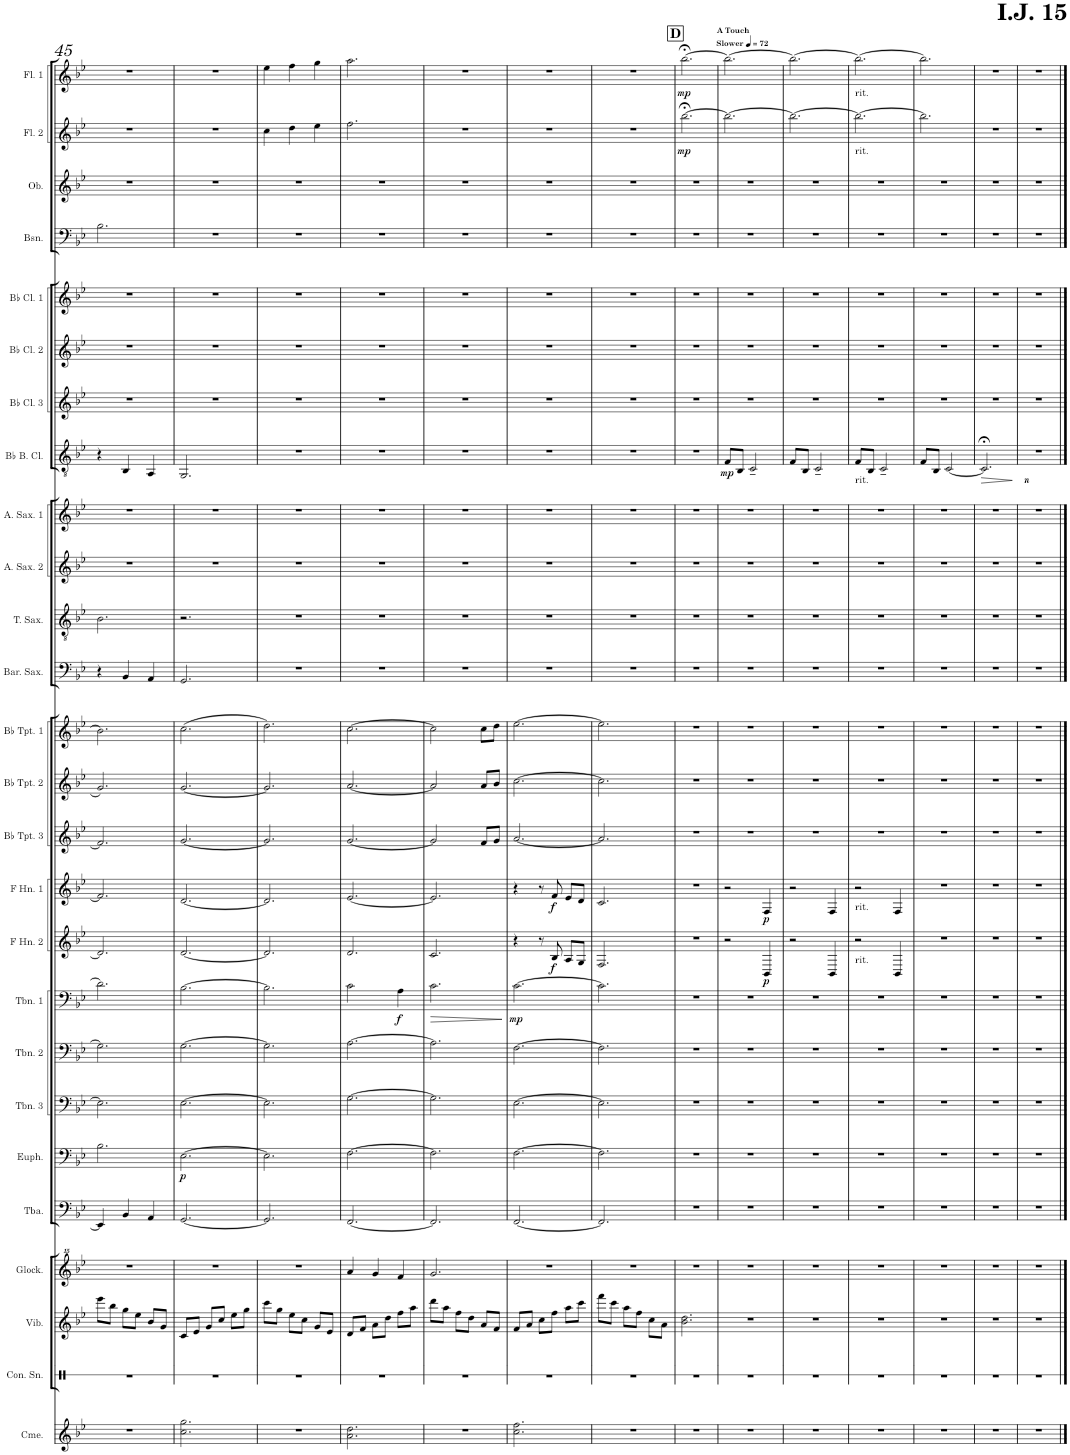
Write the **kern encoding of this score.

**kern	**kern	**kern	**kern	**kern	**kern	**dynam	**kern	**kern	**kern	**dynam	**kern	**dynam	**kern	**dynam	**kern	**kern	**kern	**kern	**kern	**kern	**kern	**kern	**dynam	**kern	**kern	**kern	**kern	**kern	**kern	**dynam	**kern	**dynam
*part26	*part25	*part24	*part23	*part22	*part21	*part21	*part20	*part19	*part18	*part18	*part17	*part17	*part16	*part16	*part15	*part14	*part13	*part12	*part11	*part10	*part9	*part8	*part8	*part7	*part6	*part5	*part4	*part3	*part2	*part2	*part1	*part1
*staff26	*staff25	*staff24	*staff23	*staff22	*staff21	*staff21	*staff20	*staff19	*staff18	*staff18	*staff17	*staff17	*staff16	*staff16	*staff15	*staff14	*staff13	*staff12	*staff11	*staff10	*staff9	*staff8	*staff8	*staff7	*staff6	*staff5	*staff4	*staff3	*staff2	*staff2	*staff1	*staff1
*I"Chimes	*I"Concert Snare Drum	*I"Vibraphone	*I"Timpani	*I"Tuba	*I"Euphonium	*	*I"Trombone 3	*I"Trombone 2	*I"Trombone 1	*	*I"Horn in F 2	*	*I"Horn in F 1	*	*I"Bb Trumpet 3	*I"Bb Trumpet 2	*I"Bb Trumpet 1	*I"Baritone Saxophone	*I"Tenor Saxophone	*I"Alto Saxophone 2	*I"Alto Saxophone 1	*I"Bb Bass Clarinet	*	*I"Bb Clarinet 3	*I"Bb Clarinet 2	*I"Bb Clarinet 1	*I"Bassoon	*I"Oboe	*I"Flute 2	*	*I"Flute 1	*
*I'Cme.	*I'Con. Sn.	*I'Vib.	*I'Timp.	*I'Tba.	*I'Euph.	*	*I'Tbn. 3	*I'Tbn. 2	*I'Tbn. 1	*	*	*	*	*	*I'Bb Tpt. 3	*I'Bb Tpt. 2	*I'Bb Tpt. 1	*I'Bar. Sax.	*I'T. Sax.	*I'A. Sax. 2	*I'A. Sax. 1	*I'Bb B. Cl.	*	*I'Bb Cl. 3	*I'Bb Cl. 2	*I'Bb Cl. 1	*I'Bsn.	*I'Ob.	*I'Fl. 2	*	*I'Fl. 1	*
!!LO:PB:g=z
*clefG2	*clefX	*clefG2	*clefG^^2	*clefF4	*clefF4	*	*clefF4	*clefF4	*clefF4	*	*clefG2	*	*clefG2	*	*clefG2	*clefG2	*clefG2	*clefF4	*clefGv2	*clefG2	*clefG2	*clefGv2	*	*clefG2	*clefG2	*clefG2	*clefF4	*clefG2	*clefG2	*	*clefG2	*
*	*	*	*	*	*	*	*	*	*	*	*ITrd4c7	*	*ITrd4c7	*	*ITrd1c2	*ITrd1c2	*ITrd1c2	*ITrd12c21	*ITrd8c14	*ITrd5c9	*ITrd5c9	*ITrd8c14	*	*ITrd1c2	*ITrd1c2	*ITrd1c2	*	*	*	*	*	*
*k[b-e-]	*k[]	*k[b-e-]	*k[b-e-]	*k[b-e-]	*k[b-e-]	*	*k[b-e-]	*k[b-e-]	*k[b-e-]	*	*k[b-e-]	*	*k[b-e-]	*	*k[b-e-]	*k[b-e-]	*k[b-e-]	*k[b-e-]	*k[b-e-]	*k[b-e-]	*k[b-e-]	*k[b-e-]	*	*k[b-e-]	*k[b-e-]	*k[b-e-]	*k[b-e-]	*k[b-e-]	*k[b-e-]	*	*k[b-e-]	*
*M3/4	*M3/4	*M3/4	*M3/4	*M3/4	*M3/4	*	*M3/4	*M3/4	*M3/4	*	*M3/4	*	*M3/4	*	*M3/4	*M3/4	*M3/4	*M3/4	*M3/4	*M3/4	*M3/4	*M3/4	*	*M3/4	*M3/4	*M3/4	*M3/4	*M3/4	*M3/4	*	*M3/4	*
=45	=45	=45	=45	=45	=45	=45	=45	=45	=45	=45	=45	=45	=45	=45	=45	=45	=45	=45	=45	=45	=45	=45	=45	=45	=45	=45	=45	=45	=45	=45	=45	=45
2.r	2.r	8eee-\L	2.r	4EE-/]	2.B-\	.	2.E-\]	2.G\]	2.d\]	.	2.d/]	.	2.f/]	.	2.f/]	2.g/	2.b-\]	4r	2.B-\	2.r	2.r	4r	.	2.r	2.r	2.r	2.B-\	2.r	2.r	.	2.r	.
.	.	8bb-\J	.	.	.	.	.	.	.	.	.	.	.	.	.	.	.	.	.	.	.	.	.	.	.	.	.	.	.	.	.	.
.	.	8gg\L	.	4BB-/	.	.	.	.	.	.	.	.	.	.	.	.	.	4BB-/	.	.	.	4BB-/	.	.	.	.	.	.	.	.	.	.
.	.	8ee-\J	.	.	.	.	.	.	.	.	.	.	.	.	.	.	.	.	.	.	.	.	.	.	.	.	.	.	.	.	.	.
.	.	8b-/L	.	4AA/	.	.	.	.	.	.	.	.	.	.	.	.	.	4AA/	.	.	.	4AA/	.	.	.	.	.	.	.	.	.	.
.	.	8g/J	.	.	.	.	.	.	.	.	.	.	.	.	.	.	.	.	.	.	.	.	.	.	.	.	.	.	.	.	.	.
=46	=46	=46	=46	=46	=46	=46	=46	=46	=46	=46	=46	=46	=46	=46	=46	=46	=46	=46	=46	=46	=46	=46	=46	=46	=46	=46	=46	=46	=46	=46	=46	=46
!	!	!	!	!	!	!LO:DY:b	!	!	!	!	!	!	!	!	!	!	!	!	!	!	!	!	!	!	!	!	!	!	!	!	!	!
2.cc\ 2.gg\	2.r	8c/L	2.r	[2.GG/	[2.E-\	p	[2.E-\	[2.G\	[2.B-\	.	[2.d/	.	[2.d/	.	[2.g/	[2.g/	(2.cc\	2.GG/	2.r	2.r	2.r	2.GG/	.	2.r	2.r	2.r	2.r	2.r	2.r	.	2.r	.
.	.	8e-/J	.	.	.	.	.	.	.	.	.	.	.	.	.	.	.	.	.	.	.	.	.	.	.	.	.	.	.	.	.	.
.	.	8g/L	.	.	.	.	.	.	.	.	.	.	.	.	.	.	.	.	.	.	.	.	.	.	.	.	.	.	.	.	.	.
.	.	8cc/J	.	.	.	.	.	.	.	.	.	.	.	.	.	.	.	.	.	.	.	.	.	.	.	.	.	.	.	.	.	.
.	.	8ee-\L	.	.	.	.	.	.	.	.	.	.	.	.	.	.	.	.	.	.	.	.	.	.	.	.	.	.	.	.	.	.
.	.	8gg\J	.	.	.	.	.	.	.	.	.	.	.	.	.	.	.	.	.	.	.	.	.	.	.	.	.	.	.	.	.	.
=47	=47	=47	=47	=47	=47	=47	=47	=47	=47	=47	=47	=47	=47	=47	=47	=47	=47	=47	=47	=47	=47	=47	=47	=47	=47	=47	=47	=47	=47	=47	=47	=47
2.r	2.r	8ccc\L	2.r	2.GG/]	2.E-\]	.	2.E-\]	2.G\]	2.B-\]	.	2.d/]	.	2.d/]	.	2.g/]	2.g/]	2.dd\)	2.r	2.r	2.r	2.r	2.r	.	2.r	2.r	2.r	2.r	2.r	4cc\	.	4ee-\	.
.	.	8gg\J	.	.	.	.	.	.	.	.	.	.	.	.	.	.	.	.	.	.	.	.	.	.	.	.	.	.	.	.	.	.
.	.	8ee-\L	.	.	.	.	.	.	.	.	.	.	.	.	.	.	.	.	.	.	.	.	.	.	.	.	.	.	4dd\	.	4ff\	.
.	.	8cc\J	.	.	.	.	.	.	.	.	.	.	.	.	.	.	.	.	.	.	.	.	.	.	.	.	.	.	.	.	.	.
.	.	8g/L	.	.	.	.	.	.	.	.	.	.	.	.	.	.	.	.	.	.	.	.	.	.	.	.	.	.	4ee-\	.	4gg\	.
.	.	8e-/J	.	.	.	.	.	.	.	.	.	.	.	.	.	.	.	.	.	.	.	.	.	.	.	.	.	.	.	.	.	.
=48	=48	=48	=48	=48	=48	=48	=48	=48	=48	=48	=48	=48	=48	=48	=48	=48	=48	=48	=48	=48	=48	=48	=48	=48	=48	=48	=48	=48	=48	=48	=48	=48
2.a\ 2.dd\	2.r	8d/L	4aaa/	[2.FF/	[2.F\	.	[2.G\	[2.A\	2c\	.	2.d/	.	[2.e-/	.	[2.g/	[2.a/	[2.cc\	2.r	2.r	2.r	2.r	2.r	.	2.r	2.r	2.r	2.r	2.r	2.ff\	.	2.aa\	.
.	.	8f/J	.	.	.	.	.	.	.	.	.	.	.	.	.	.	.	.	.	.	.	.	.	.	.	.	.	.	.	.	.	.
.	.	8a\L	4ggg/	.	.	.	.	.	.	.	.	.	.	.	.	.	.	.	.	.	.	.	.	.	.	.	.	.	.	.	.	.
.	.	8dd\J	.	.	.	.	.	.	.	.	.	.	.	.	.	.	.	.	.	.	.	.	.	.	.	.	.	.	.	.	.	.
!	!	!	!	!	!	!	!	!	!	!LO:DY:b	!	!	!	!	!	!	!	!	!	!	!	!	!	!	!	!	!	!	!	!	!	!
.	.	8ff\L	4fff/	.	.	.	.	.	4A\	f	.	.	.	.	.	.	.	.	.	.	.	.	.	.	.	.	.	.	.	.	.	.
.	.	8aa\J	.	.	.	.	.	.	.	.	.	.	.	.	.	.	.	.	.	.	.	.	.	.	.	.	.	.	.	.	.	.
=49	=49	=49	=49	=49	=49	=49	=49	=49	=49	=49	=49	=49	=49	=49	=49	=49	=49	=49	=49	=49	=49	=49	=49	=49	=49	=49	=49	=49	=49	=49	=49	=49
!	!	!	!	!	!	!	!	!	!	!LO:HP:b	!	!	!	!	!	!	!	!	!	!	!	!	!	!	!	!	!	!	!	!	!	!
2.r	2.r	8ddd\L	2.ggg/	2.FF/]	2.F\]	.	2.G\]	2.A\]	2.c\	>	2.c/	.	2.e-/]	.	2g/]	2a/]	2cc\]	2.r	2.r	2.r	2.r	2.r	.	2.r	2.r	2.r	2.r	2.r	2.r	.	2.r	.
.	.	8aa\J	.	.	.	.	.	.	.	.	.	.	.	.	.	.	.	.	.	.	.	.	.	.	.	.	.	.	.	.	.	.
.	.	8ff\L	.	.	.	.	.	.	.	.	.	.	.	.	.	.	.	.	.	.	.	.	.	.	.	.	.	.	.	.	.	.
.	.	8dd\J	.	.	.	.	.	.	.	.	.	.	.	.	.	.	.	.	.	.	.	.	.	.	.	.	.	.	.	.	.	.
.	.	8a/L	.	.	.	.	.	.	.	.	.	.	.	.	8f/L	8a/L	8cc\L	.	.	.	.	.	.	.	.	.	.	.	.	.	.	.
.	.	8f/J	.	.	.	.	.	.	.	.	.	.	.	.	8g/J	8b-/J	8dd\J	.	.	.	.	.	.	.	.	.	.	.	.	.	.	.
.	.	.	.	.	.	.	.	.	.	]	.	.	.	.	.	.	.	.	.	.	.	.	.	.	.	.	.	.	.	.	.	.
=50	=50	=50	=50	=50	=50	=50	=50	=50	=50	=50	=50	=50	=50	=50	=50	=50	=50	=50	=50	=50	=50	=50	=50	=50	=50	=50	=50	=50	=50	=50	=50	=50
!	!	!	!	!	!	!	!	!	!	!LO:DY:b	!	!	!	!	!	!	!	!	!	!	!	!	!	!	!	!	!	!	!	!	!	!
2.cc\ 2.ff\	2.r	8f/L	2.r	[2.FF/	[2.F\	.	[2.E-\	[2.F\	[2.c\	mp	4r	.	4r	.	[2.a/	[2.cc\	[2.ee-\	2.r	2.r	2.r	2.r	2.r	.	2.r	2.r	2.r	2.r	2.r	2.r	.	2.r	.
.	.	8a/J	.	.	.	.	.	.	.	.	.	.	.	.	.	.	.	.	.	.	.	.	.	.	.	.	.	.	.	.	.	.
.	.	8cc\L	.	.	.	.	.	.	.	.	8r	.	8r	.	.	.	.	.	.	.	.	.	.	.	.	.	.	.	.	.	.	.
!	!	!	!	!	!	!	!	!	!	!	!	!LO:DY:b	!	!LO:DY:b	!	!	!	!	!	!	!	!	!	!	!	!	!	!	!	!	!	!
.	.	8ff\J	.	.	.	.	.	.	.	.	8B-/	f	8f/	f	.	.	.	.	.	.	.	.	.	.	.	.	.	.	.	.	.	.
.	.	8aa\L	.	.	.	.	.	.	.	.	8A/L	.	8e-/L	.	.	.	.	.	.	.	.	.	.	.	.	.	.	.	.	.	.	.
.	.	8ccc\J	.	.	.	.	.	.	.	.	8G/J	.	8d/J	.	.	.	.	.	.	.	.	.	.	.	.	.	.	.	.	.	.	.
=51	=51	=51	=51	=51	=51	=51	=51	=51	=51	=51	=51	=51	=51	=51	=51	=51	=51	=51	=51	=51	=51	=51	=51	=51	=51	=51	=51	=51	=51	=51	=51	=51
2.r	2.r	8fff\L	2.r	2.FF/]	2.F\]	.	2.E-\]	2.F\]	2.c\]	.	2.F/	.	2.c/	.	2.a/]	2.cc\]	2.ee-\]	2.r	2.r	2.r	2.r	2.r	.	2.r	2.r	2.r	2.r	2.r	2.r	.	2.r	.
.	.	8ccc\J	.	.	.	.	.	.	.	.	.	.	.	.	.	.	.	.	.	.	.	.	.	.	.	.	.	.	.	.	.	.
.	.	8aa\L	.	.	.	.	.	.	.	.	.	.	.	.	.	.	.	.	.	.	.	.	.	.	.	.	.	.	.	.	.	.
.	.	8ff\J	.	.	.	.	.	.	.	.	.	.	.	.	.	.	.	.	.	.	.	.	.	.	.	.	.	.	.	.	.	.
.	.	8cc\L	.	.	.	.	.	.	.	.	.	.	.	.	.	.	.	.	.	.	.	.	.	.	.	.	.	.	.	.	.	.
.	.	8a\J	.	.	.	.	.	.	.	.	.	.	.	.	.	.	.	.	.	.	.	.	.	.	.	.	.	.	.	.	.	.
!!LO:REH:place=s1:a:B:cj:fs=14:t=D
=52	=52	=52	=52	=52	=52	=52	=52	=52	=52	=52	=52	=52	=52	=52	=52	=52	=52	=52	=52	=52	=52	=52	=52	=52	=52	=52	=52	=52	=52	=52	=52	=52
!	!	!	!	!	!	!	!	!	!	!	!	!	!	!	!	!	!	!	!	!	!	!	!	!	!	!	!	!	!	!LO:DY:b	!	!LO:DY:b
2.r	2.r	2.b-\ 2.dd\	2.r	2.r	2.r	.	2.r	2.r	2.r	.	2.r	.	2.r	.	2.r	2.r	2.r	2.r	2.r	2.r	2.r	2.r	.	2.r	2.r	2.r	2.r	2.r	[2.bb-;<\	mp	[2.bb-;<\	mp
=53	=53	=53	=53	=53	=53	=53	=53	=53	=53	=53	=53	=53	=53	=53	=53	=53	=53	=53	=53	=53	=53	=53	=53	=53	=53	=53	=53	=53	=53	=53	=53	=53
*	*	*	*	*	*	*	*	*	*	*	*	*	*	*	*	*	*	*	*	*	*	*	*	*	*	*	*	*	*	*	*MM72	*
!	!	!	!	!	!	!	!	!	!	!	!	!	!	!	!	!	!	!	!	!	!	!	!	!	!	!	!	!	!	!	!LO:TX:a:B:t=A Touch	!
!	!	!	!	!	!	!	!	!	!	!	!	!	!	!	!	!	!	!	!	!	!	!	!	!	!	!	!	!	!	!	!LO:TX:a:t=Slower	!
!	!	!	!	!	!	!	!	!	!	!	!	!	!	!	!	!	!	!	!	!	!	!	!LO:DY:b	!	!	!	!	!	!	!	!	!
2.r	2.r	2.r	2.r	2.r	2.r	.	2.r	2.r	2.r	.	2r	.	2r	.	2.r	2.r	2.r	2.r	2.r	2.r	2.r	8F/L	mp	2.r	2.r	2.r	2.r	2.r	2.bb-\_	.	2.bb-\_	.
.	.	.	.	.	.	.	.	.	.	.	.	.	.	.	.	.	.	.	.	.	.	8BB-/J	.	.	.	.	.	.	.	.	.	.
.	.	.	.	.	.	.	.	.	.	.	.	.	.	.	.	.	.	.	.	.	.	2C~/	.	.	.	.	.	.	.	.	.	.
!	!	!	!	!	!	!	!	!	!	!	!	!LO:DY:b	!	!LO:DY:b	!	!	!	!	!	!	!	!	!	!	!	!	!	!	!	!	!	!
.	.	.	.	.	.	.	.	.	.	.	4BB-/	p	4F/	p	.	.	.	.	.	.	.	.	.	.	.	.	.	.	.	.	.	.
=54	=54	=54	=54	=54	=54	=54	=54	=54	=54	=54	=54	=54	=54	=54	=54	=54	=54	=54	=54	=54	=54	=54	=54	=54	=54	=54	=54	=54	=54	=54	=54	=54
2.r	2.r	2.r	2.r	2.r	2.r	.	2.r	2.r	2.r	.	2r	.	2r	.	2.r	2.r	2.r	2.r	2.r	2.r	2.r	8F/L	.	2.r	2.r	2.r	2.r	2.r	2.bb-\_	.	2.bb-\_	.
.	.	.	.	.	.	.	.	.	.	.	.	.	.	.	.	.	.	.	.	.	.	8BB-/J	.	.	.	.	.	.	.	.	.	.
.	.	.	.	.	.	.	.	.	.	.	.	.	.	.	.	.	.	.	.	.	.	2C~/	.	.	.	.	.	.	.	.	.	.
.	.	.	.	.	.	.	.	.	.	.	4BB-/	.	4F/	.	.	.	.	.	.	.	.	.	.	.	.	.	.	.	.	.	.	.
=55	=55	=55	=55	=55	=55	=55	=55	=55	=55	=55	=55	=55	=55	=55	=55	=55	=55	=55	=55	=55	=55	=55	=55	=55	=55	=55	=55	=55	=55	=55	=55	=55
!	!	!	!	!	!	!	!	!	!	!	!	!	!	!	!	!	!	!	!	!	!	!	!	!	!	!	!	!	!	!	!LO:TX:b:t=rit.	!
!	!	!	!	!	!	!	!	!	!	!	!	!	!	!	!	!	!	!	!	!	!	!	!	!	!	!	!	!	!LO:TX:b:t=rit.	!	!	!
!	!	!	!	!	!	!	!	!	!	!	!	!	!	!	!	!	!	!	!	!	!	!LO:TX:b:t=rit.	!	!	!	!	!	!	!	!	!	!
!	!	!	!	!	!	!	!	!	!	!	!	!	!LO:TX:b:t=rit.	!	!	!	!	!	!	!	!	!	!	!	!	!	!	!	!	!	!	!
!	!	!	!	!	!	!	!	!	!	!	!LO:TX:b:t=rit.	!	!	!	!	!	!	!	!	!	!	!	!	!	!	!	!	!	!	!	!	!
2.r	2.r	2.r	2.r	2.r	2.r	.	2.r	2.r	2.r	.	2r	.	2r	.	2.r	2.r	2.r	2.r	2.r	2.r	2.r	8F/L	.	2.r	2.r	2.r	2.r	2.r	2.bb-\_	.	2.bb-\_	.
.	.	.	.	.	.	.	.	.	.	.	.	.	.	.	.	.	.	.	.	.	.	8BB-/J	.	.	.	.	.	.	.	.	.	.
.	.	.	.	.	.	.	.	.	.	.	.	.	.	.	.	.	.	.	.	.	.	2C~/	.	.	.	.	.	.	.	.	.	.
.	.	.	.	.	.	.	.	.	.	.	4BB-/	.	4F/	.	.	.	.	.	.	.	.	.	.	.	.	.	.	.	.	.	.	.
=56	=56	=56	=56	=56	=56	=56	=56	=56	=56	=56	=56	=56	=56	=56	=56	=56	=56	=56	=56	=56	=56	=56	=56	=56	=56	=56	=56	=56	=56	=56	=56	=56
2.r	2.r	2.r	2.r	2.r	2.r	.	2.r	2.r	2.r	.	2.r	.	2.r	.	2.r	2.r	2.r	2.r	2.r	2.r	2.r	8F/L	.	2.r	2.r	2.r	2.r	2.r	2.bb-\]	.	2.bb-\]	.
.	.	.	.	.	.	.	.	.	.	.	.	.	.	.	.	.	.	.	.	.	.	8BB-/J	.	.	.	.	.	.	.	.	.	.
.	.	.	.	.	.	.	.	.	.	.	.	.	.	.	.	.	.	.	.	.	.	[2C/	.	.	.	.	.	.	.	.	.	.
=57	=57	=57	=57	=57	=57	=57	=57	=57	=57	=57	=57	=57	=57	=57	=57	=57	=57	=57	=57	=57	=57	=57	=57	=57	=57	=57	=57	=57	=57	=57	=57	=57
!	!	!	!	!	!	!	!	!	!	!	!	!	!	!	!	!	!	!	!	!	!	!	!LO:HP:b	!	!	!	!	!	!	!	!	!
2.r	2.r	2.r	2.r	2.r	2.r	.	2.r	2.r	2.r	.	2.r	.	2.r	.	2.r	2.r	2.r	2.r	2.r	2.r	2.r	2.C;</]	>	2.r	2.r	2.r	2.r	2.r	2.r	.	2.r	.
.	.	.	.	.	.	.	.	.	.	.	.	.	.	.	.	.	.	.	.	.	.	.	]	.	.	.	.	.	.	.	.	.
=58	=58	=58	=58	=58	=58	=58	=58	=58	=58	=58	=58	=58	=58	=58	=58	=58	=58	=58	=58	=58	=58	=58	=58	=58	=58	=58	=58	=58	=58	=58	=58	=58
!	!	!	!	!	!	!	!	!	!	!	!	!	!	!	!	!	!	!	!	!	!	!	!LO:DY:b	!	!	!	!	!	!	!	!	!
2.r	2.r	2.r	2.r	2.r	2.r	.	2.r	2.r	2.r	.	2.r	.	2.r	.	2.r	2.r	2.r	2.r	2.r	2.r	2.r	2.r	other-dynamics	2.r	2.r	2.r	2.r	2.r	2.r	.	2.r	.
==	==	==	==	==	==	==	==	==	==	==	==	==	==	==	==	==	==	==	==	==	==	==	==	==	==	==	==	==	==	==	==	==
*-	*-	*-	*-	*-	*-	*-	*-	*-	*-	*-	*-	*-	*-	*-	*-	*-	*-	*-	*-	*-	*-	*-	*-	*-	*-	*-	*-	*-	*-	*-	*-	*-
